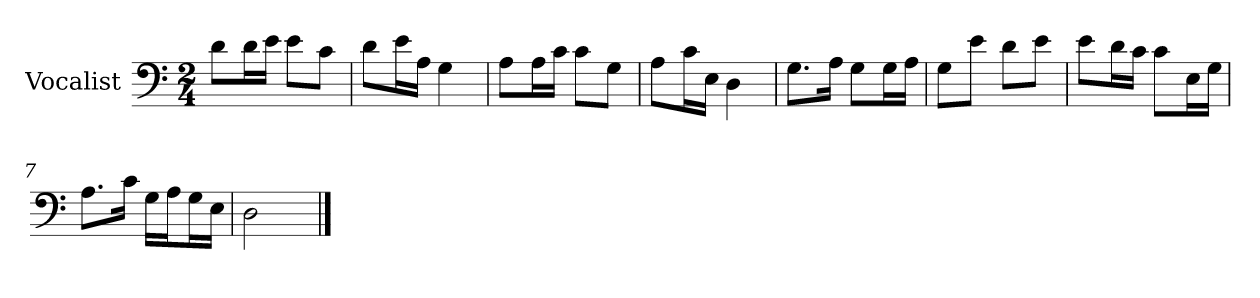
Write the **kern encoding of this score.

**kern
*part1
*staff1
*I"Vocalist
*k[]
*C:
*M2/4
=
8dL
16dL
16eJJ
8eL
8cJ
=1
8dL
16eL
16AJJ
4G
=2
8AL
16AL
16cJJ
8cL
8GJ
=3
8AL
16cL
16EJJ
4D
=4
8.GL
16AJk
8GL
16GL
16AJJ
=5
8GL
8eJ
8dL
8eJ
=6
8eL
16dL
16cJJ
8cL
16EL
16GJJ
=7
8.AL
16cJk
16GLL
16AJ
16GL
16EJJ
=8
2D
==
*-
